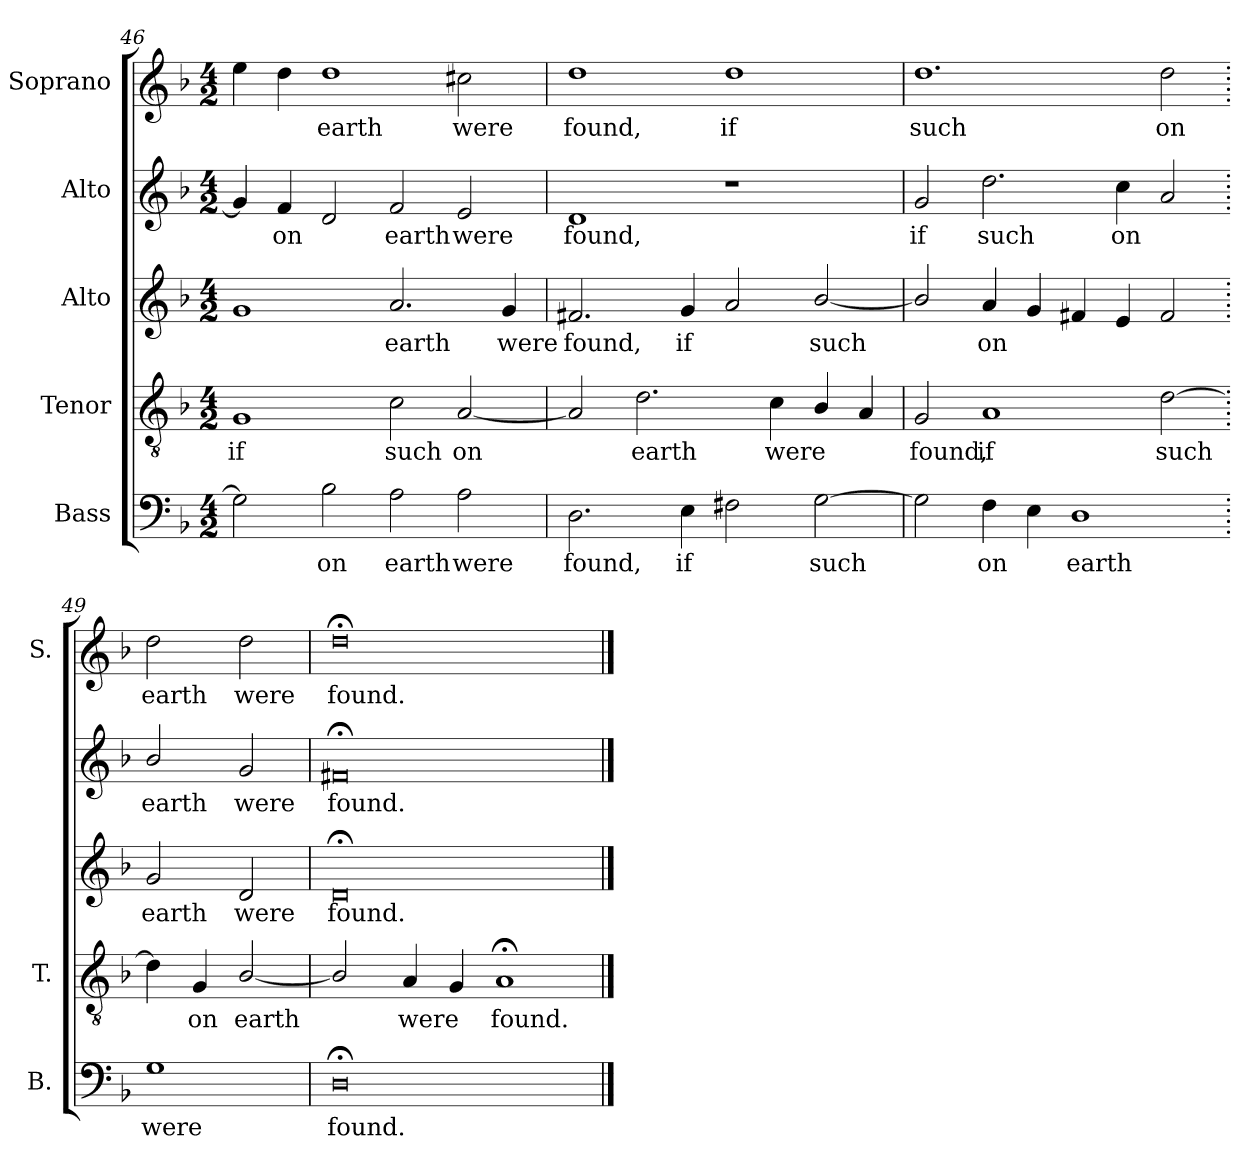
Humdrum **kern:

**kern	**text	**kern	**text	**kern	**text	**kern	**text	**kern	**text
*part5	*part5	*part4	*part4	*part3	*part3	*part2	*part2	*part1	*part1
*staff5	*staff5	*staff4	*staff4	*staff3	*staff3	*staff2	*staff2	*staff1	*staff1
*I"Bass	*	*I"Tenor	*	*I"Alto	*	*I"Alto	*	*I"Soprano	*
*I'B.	*	*I'T.	*	*	*	*	*	*I'S.	*
*clefF4	*	*clefGv2	*	*clefG2	*	*clefG2	*	*clefG2	*
*	*	*ITrd7c12	*	*	*	*	*	*	*
*k[b-]	*	*k[b-]	*	*k[b-]	*	*k[b-]	*	*k[b-]	*
*F:	*	*F:	*	*F:	*	*F:	*	*F:	*
*M4/2	*	*M4/2	*	*M4/2	*	*M4/2	*	*M4/2	*
=46	=46	=46	=46	=46	=46	=46	=46	=46	=46
!	!	!	!LO:LY:b	!	!	!	!	!	!
2G\]	.	1GG	if	1g	.	4g/]	.	4ee\	.
!	!	!	!	!	!	!	!LO:LY:b	!	!
.	.	.	.	.	.	4f/	on	4dd\	.
!	!LO:LY:b	!	!	!	!	!	!	!	!LO:LY:b
2B-\	on	.	.	.	.	2d/	.	1dd	earth
!	!LO:LY:b	!	!LO:LY:b	!	!LO:LY:b	!	!LO:LY:b	!	!
2A\	earth	2C\	such	2.a/	earth	2f/	earth	.	.
!	!LO:LY:b	!	!LO:LY:b	!	!	!	!LO:LY:b	!	!LO:LY:b
2A\	were	[2AA/	on	.	.	2e/	were	2cc#X\	were
!	!	!	!	!	!LO:LY:b	!	!	!	!
.	.	.	.	4g/	were	.	.	.	.
=47	=47	=47	=47	=47	=47	=47	=47	=47	=47
!	!LO:LY:b	!	!	!	!LO:LY:b	!	!LO:LY:b	!	!LO:LY:b
2.D\	found,	2AA/]	.	2.f#X/	found,	1d	found,	1dd	found,
!	!	!	!LO:LY:b	!	!	!	!	!	!
.	.	2.D\	earth	.	.	.	.	.	.
!	!LO:LY:b	!	!	!	!LO:LY:b	!	!	!	!
4E\	if	.	.	4g/	if	.	.	.	.
!	!	!	!	!	!	!	!	!	!LO:LY:b
2F#X\	.	.	.	2a/	.	1r	.	1dd	if
!	!	!	!LO:LY:b	!	!	!	!	!	!
.	.	4C\	were	.	.	.	.	.	.
!	!LO:LY:b	!	!	!	!LO:LY:b	!	!	!	!
[2G\	such	4BB-/	.	[2b-/	such	.	.	.	.
.	.	4AA/	.	.	.	.	.	.	.
=48	=48	=48	=48	=48	=48	=48	=48	=48	=48
!	!	!	!LO:LY:b	!	!	!	!LO:LY:b	!	!LO:LY:b
2G\]	.	2GG/	found,	2b-/]	.	2g/	if	1.dd	such
!	!LO:LY:b	!	!LO:LY:b	!	!LO:LY:b	!	!LO:LY:b	!	!
4F\	on	1AA	if	4a/	on	2.dd\	such	.	.
4E\	.	.	.	4g/	.	.	.	.	.
!	!LO:LY:b	!	!	!	!	!	!	!	!
1D	earth	.	.	4f#X/	.	.	.	.	.
!	!	!	!	!	!	!	!LO:LY:b	!	!
.	.	.	.	4e/	.	4cc\	on	.	.
!	!	!	!LO:LY:b	!	!	!	!	!	!LO:LY:b
.	.	[2D\	such	2f#/	.	2a/	.	2dd\	on
=49.	=49.	=49.	=49.	=49.	=49.	=49.	=49.	=49.	=49.
!	!LO:LY:b	!	!	!	!LO:LY:b	!	!LO:LY:b	!	!LO:LY:b
1G	were	4D\]	.	2g/	earth	2b-/	earth	2dd\	earth
!	!	!	!LO:LY:b	!	!	!	!	!	!
.	.	4GG/	on	.	.	.	.	.	.
!	!	!	!LO:LY:b	!	!LO:LY:b	!	!LO:LY:b	!	!LO:LY:b
.	.	[2BB-/	earth	2d/	were	2g/	were	2dd\	were
=50	=50	=50	=50	=50	=50	=50	=50	=50	=50
!	!LO:LY:b	!	!	!	!LO:LY:b	!	!LO:LY:b	!	!LO:LY:b
0D;<	found.	2BB-/]	.	0d;<	found.	0f#X;<	found.	0dd;<	found.
!	!	!	!LO:LY:b	!	!	!	!	!	!
.	.	4AA/	were	.	.	.	.	.	.
.	.	4GG/	.	.	.	.	.	.	.
!	!	!	!LO:LY:b	!	!	!	!	!	!
.	.	1AA;<	found.	.	.	.	.	.	.
==	==	==	==	==	==	==	==	==	==
*-	*-	*-	*-	*-	*-	*-	*-	*-	*-
